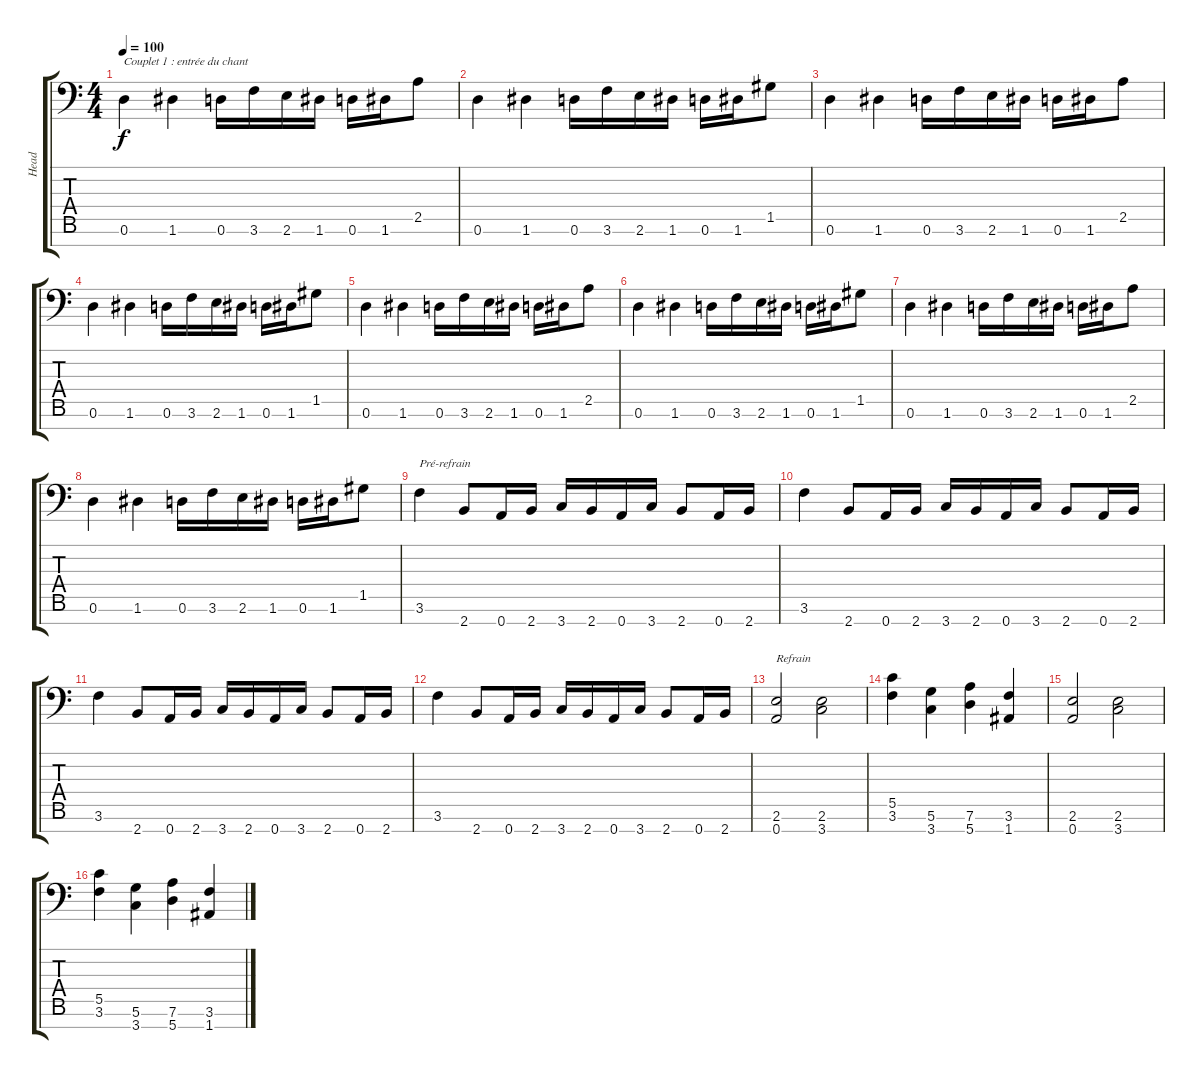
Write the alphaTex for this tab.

\track ("Head" "Head") {instrument overdrivenguitar}
\staff {score tabs}
\tuning (D4 A3 F3 C3 G2 D2 A1) {hide}
\ts (4 4)
\tempo 100
\clef f4
\ks c
0.6.4{txt "Couplet 1 : entrée du chant" dy f} 1.6.4 0.6.16 3.6.16 2.6.16 1.6.16 0.6.16 1.6.16 2.5.8 |
0.6.4 1.6.4 0.6.16 3.6.16 2.6.16 1.6.16 0.6.16 1.6.16 1.5.8 |
0.6.4 1.6.4 0.6.16 3.6.16 2.6.16 1.6.16 0.6.16 1.6.16 2.5.8 |
0.6.4 1.6.4 0.6.16 3.6.16 2.6.16 1.6.16 0.6.16 1.6.16 1.5.8 |
0.6.4 1.6.4 0.6.16 3.6.16 2.6.16 1.6.16 0.6.16 1.6.16 2.5.8 |
0.6.4 1.6.4 0.6.16 3.6.16 2.6.16 1.6.16 0.6.16 1.6.16 1.5.8 |
0.6.4 1.6.4 0.6.16 3.6.16 2.6.16 1.6.16 0.6.16 1.6.16 2.5.8 |
0.6.4 1.6.4 0.6.16 3.6.16 2.6.16 1.6.16 0.6.16 1.6.16 1.5.8 |
3.6.4{txt "Pré-refrain"} 2.7.8 0.7.16 2.7.16 3.7.16 2.7.16 0.7.16 3.7.16 2.7.8 0.7.16 2.7.16 |
3.6.4 2.7.8 0.7.16 2.7.16 3.7.16 2.7.16 0.7.16 3.7.16 2.7.8 0.7.16 2.7.16 |
3.6.4 2.7.8 0.7.16 2.7.16 3.7.16 2.7.16 0.7.16 3.7.16 2.7.8 0.7.16 2.7.16 |
3.6.4 2.7.8 0.7.16 2.7.16 3.7.16 2.7.16 0.7.16 3.7.16 2.7.8 0.7.16 2.7.16 |
(2.6 0.7).2{txt "Refrain"} (2.6 3.7).2 |
(5.5 3.6).4 (5.6 3.7).4 (7.6 5.7).4 (3.6 1.7).4 |
(2.6 0.7).2 (2.6 3.7).2 |
(5.5 3.6).4 (5.6 3.7).4 (7.6 5.7).4 (3.6 1.7).4
